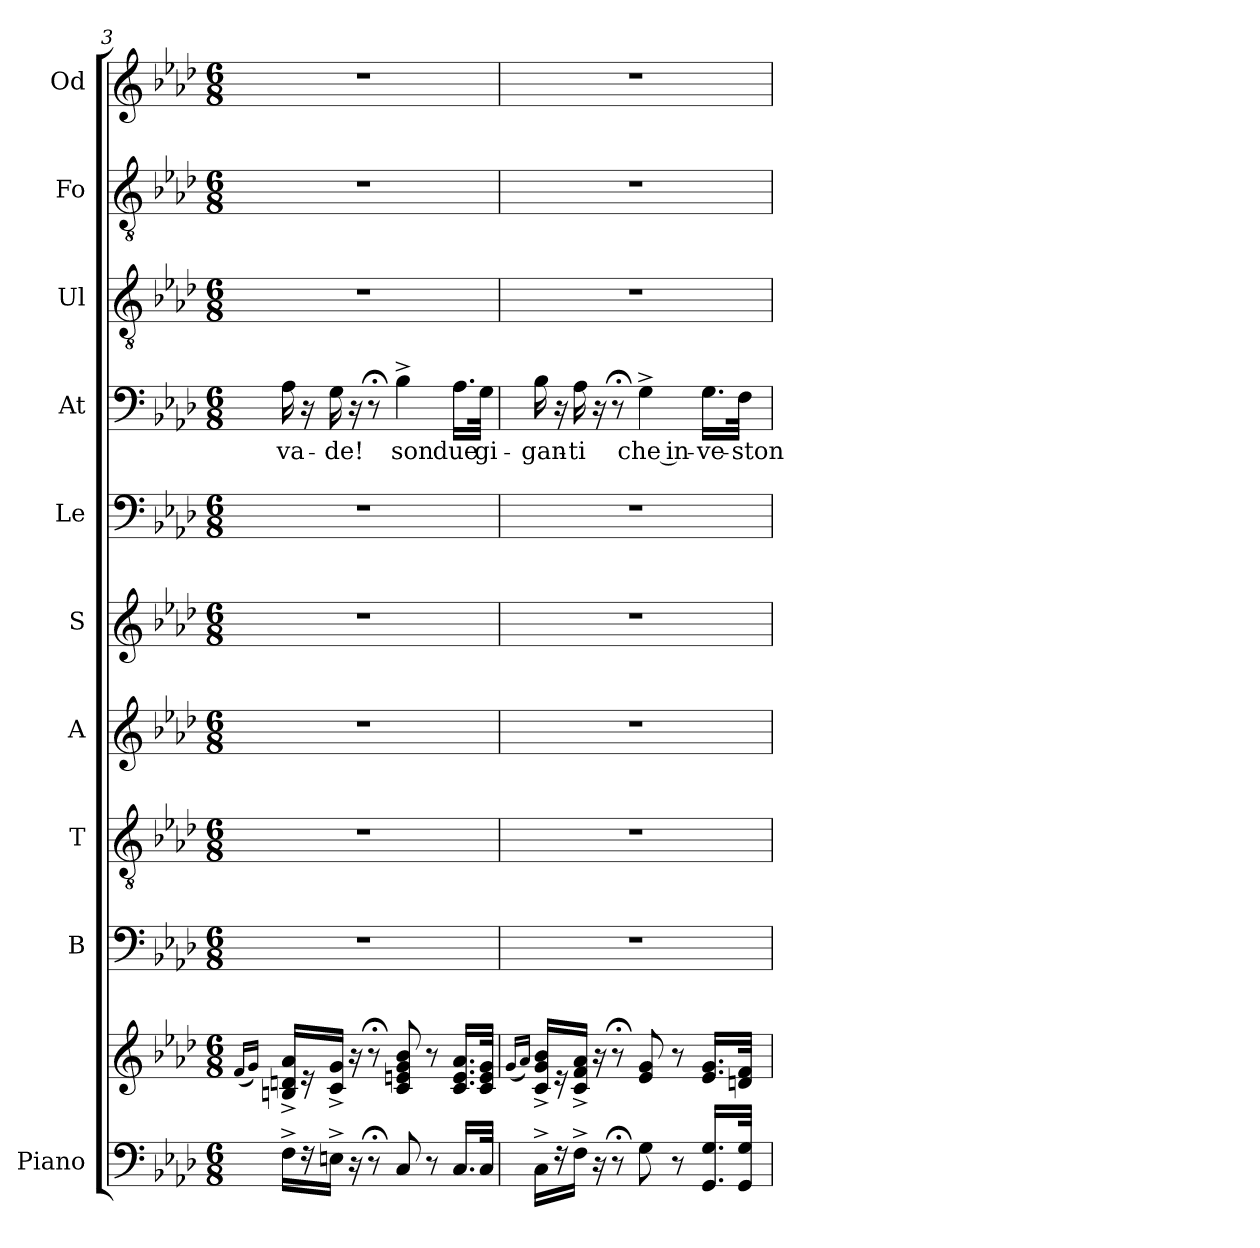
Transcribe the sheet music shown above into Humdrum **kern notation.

**kern	**kern	**kern	**kern	**kern	**kern	**kern	**kern	**text	**kern	**kern	**kern
*part10	*part10	*part9	*part8	*part7	*part6	*part5	*part4	*part4	*part3	*part2	*part1
*staff11	*staff10	*staff9	*staff8	*staff7	*staff6	*staff5	*staff4	*staff4	*staff3	*staff2	*staff1
*I"Piano	*	*I"B	*I"T	*I"A	*I"S	*I"Le	*I"At	*	*I"Ul	*I"Fo	*I"Od
*I'Pno	*	*I'B	*I'T	*I'A	*I'S	*I'Le	*I'At	*	*I'Ul	*I'Fo	*I'Od
*clefF4	*clefG2	*clefF4	*clefGv2	*clefG2	*clefG2	*clefF4	*clefF4	*	*clefGv2	*clefGv2	*clefG2
*k[b-e-a-d-]	*k[b-e-a-d-]	*k[b-e-a-d-]	*k[b-e-a-d-]	*k[b-e-a-d-]	*k[b-e-a-d-]	*k[b-e-a-d-]	*k[b-e-a-d-]	*	*k[b-e-a-d-]	*k[b-e-a-d-]	*k[b-e-a-d-]
*M6/8	*M6/8	*M6/8	*M6/8	*M6/8	*M6/8	*M6/8	*M6/8	*	*M6/8	*M6/8	*M6/8
=3	=3	=3	=3	=3	=3	=3	=3	=3	=3	=3	=3
.	(<16qf/LL	.	.	.	.	.	.	.	.	.	.
.	16qg/JJ)	.	.	.	.	.	.	.	.	.	.
!	!	!	!	!	!	!	!	!LO:LY:b	!	!	!
16F^\LL	16Bn/^ 16dn/^ 16a-/^LL	2.r	2.r	2.r	2.r	2.r	16A-\	-va-	2.r	2.r	2.r
16r	16r	.	.	.	.	.	16r	.	.	.	.
!	!	!	!	!	!	!	!	!LO:LY:b	!	!	!
16En^\JJ	16c/^ 16g/^JJ	.	.	.	.	.	16G\	-de!	.	.	.
16r	16r	.	.	.	.	.	16r	.	.	.	.
8r;<	8r;<	.	.	.	.	.	8r;<	.	.	.	.
!	!	!	!	!	!	!	!	!LO:LY:b	!	!	!
8C/	8c/ 8en/ 8g/ 8b-/	.	.	.	.	.	4B-^\	son	.	.	.
8r	8r	.	.	.	.	.	.	.	.	.	.
!	!	!	!	!	!	!	!	!LO:LY:b	!	!	!
16.C/LL	16.c/ 16.e/ 16.a-/LL	.	.	.	.	.	16.A-\LL	due	.	.	.
!	!	!	!	!	!	!	!	!LO:LY:b	!	!	!
32C/JJk	32c/ 32e/ 32g/JJk	.	.	.	.	.	32G\JJk	gi-	.	.	.
=4	=4	=4	=4	=4	=4	=4	=4	=4	=4	=4	=4
.	(<16qg/LL	.	.	.	.	.	.	.	.	.	.
.	16qa-/JJ)	.	.	.	.	.	.	.	.	.	.
!	!	!	!	!	!	!	!	!LO:LY:b	!	!	!
16C^\LL	16c/^ 16g/^ 16b-/^LL	2.r	2.r	2.r	2.r	2.r	16B-\	-gan-	2.r	2.r	2.r
16r	16r	.	.	.	.	.	16r	.	.	.	.
!	!	!	!	!	!	!	!	!LO:LY:b	!	!	!
16F^\JJ	16c/^ 16f/^ 16a-/^JJ	.	.	.	.	.	16A-\	-ti	.	.	.
16r	16r	.	.	.	.	.	16r	.	.	.	.
8r;<	8r;<	.	.	.	.	.	8r;<	.	.	.	.
!	!	!	!	!	!	!	!	!LO:LY:b	!	!	!
8G\	8e-/ 8g/	.	.	.	.	.	4G^\	che in-	.	.	.
8r	8r	.	.	.	.	.	.	.	.	.	.
!	!	!	!	!	!	!	!	!LO:LY:b	!	!	!
16.GG/ 16.G/LL	16.e-/ 16.g/LL	.	.	.	.	.	16.G\LL	-ve-	.	.	.
!	!	!	!	!	!	!	!	!LO:LY:b	!	!	!
32GG/ 32G/JJk	32dn/ 32f/JJk	.	.	.	.	.	32F\JJk	-ston	.	.	.
=	=	=	=	=	=	=	=	=	=	=	=
*-	*-	*-	*-	*-	*-	*-	*-	*-	*-	*-	*-
